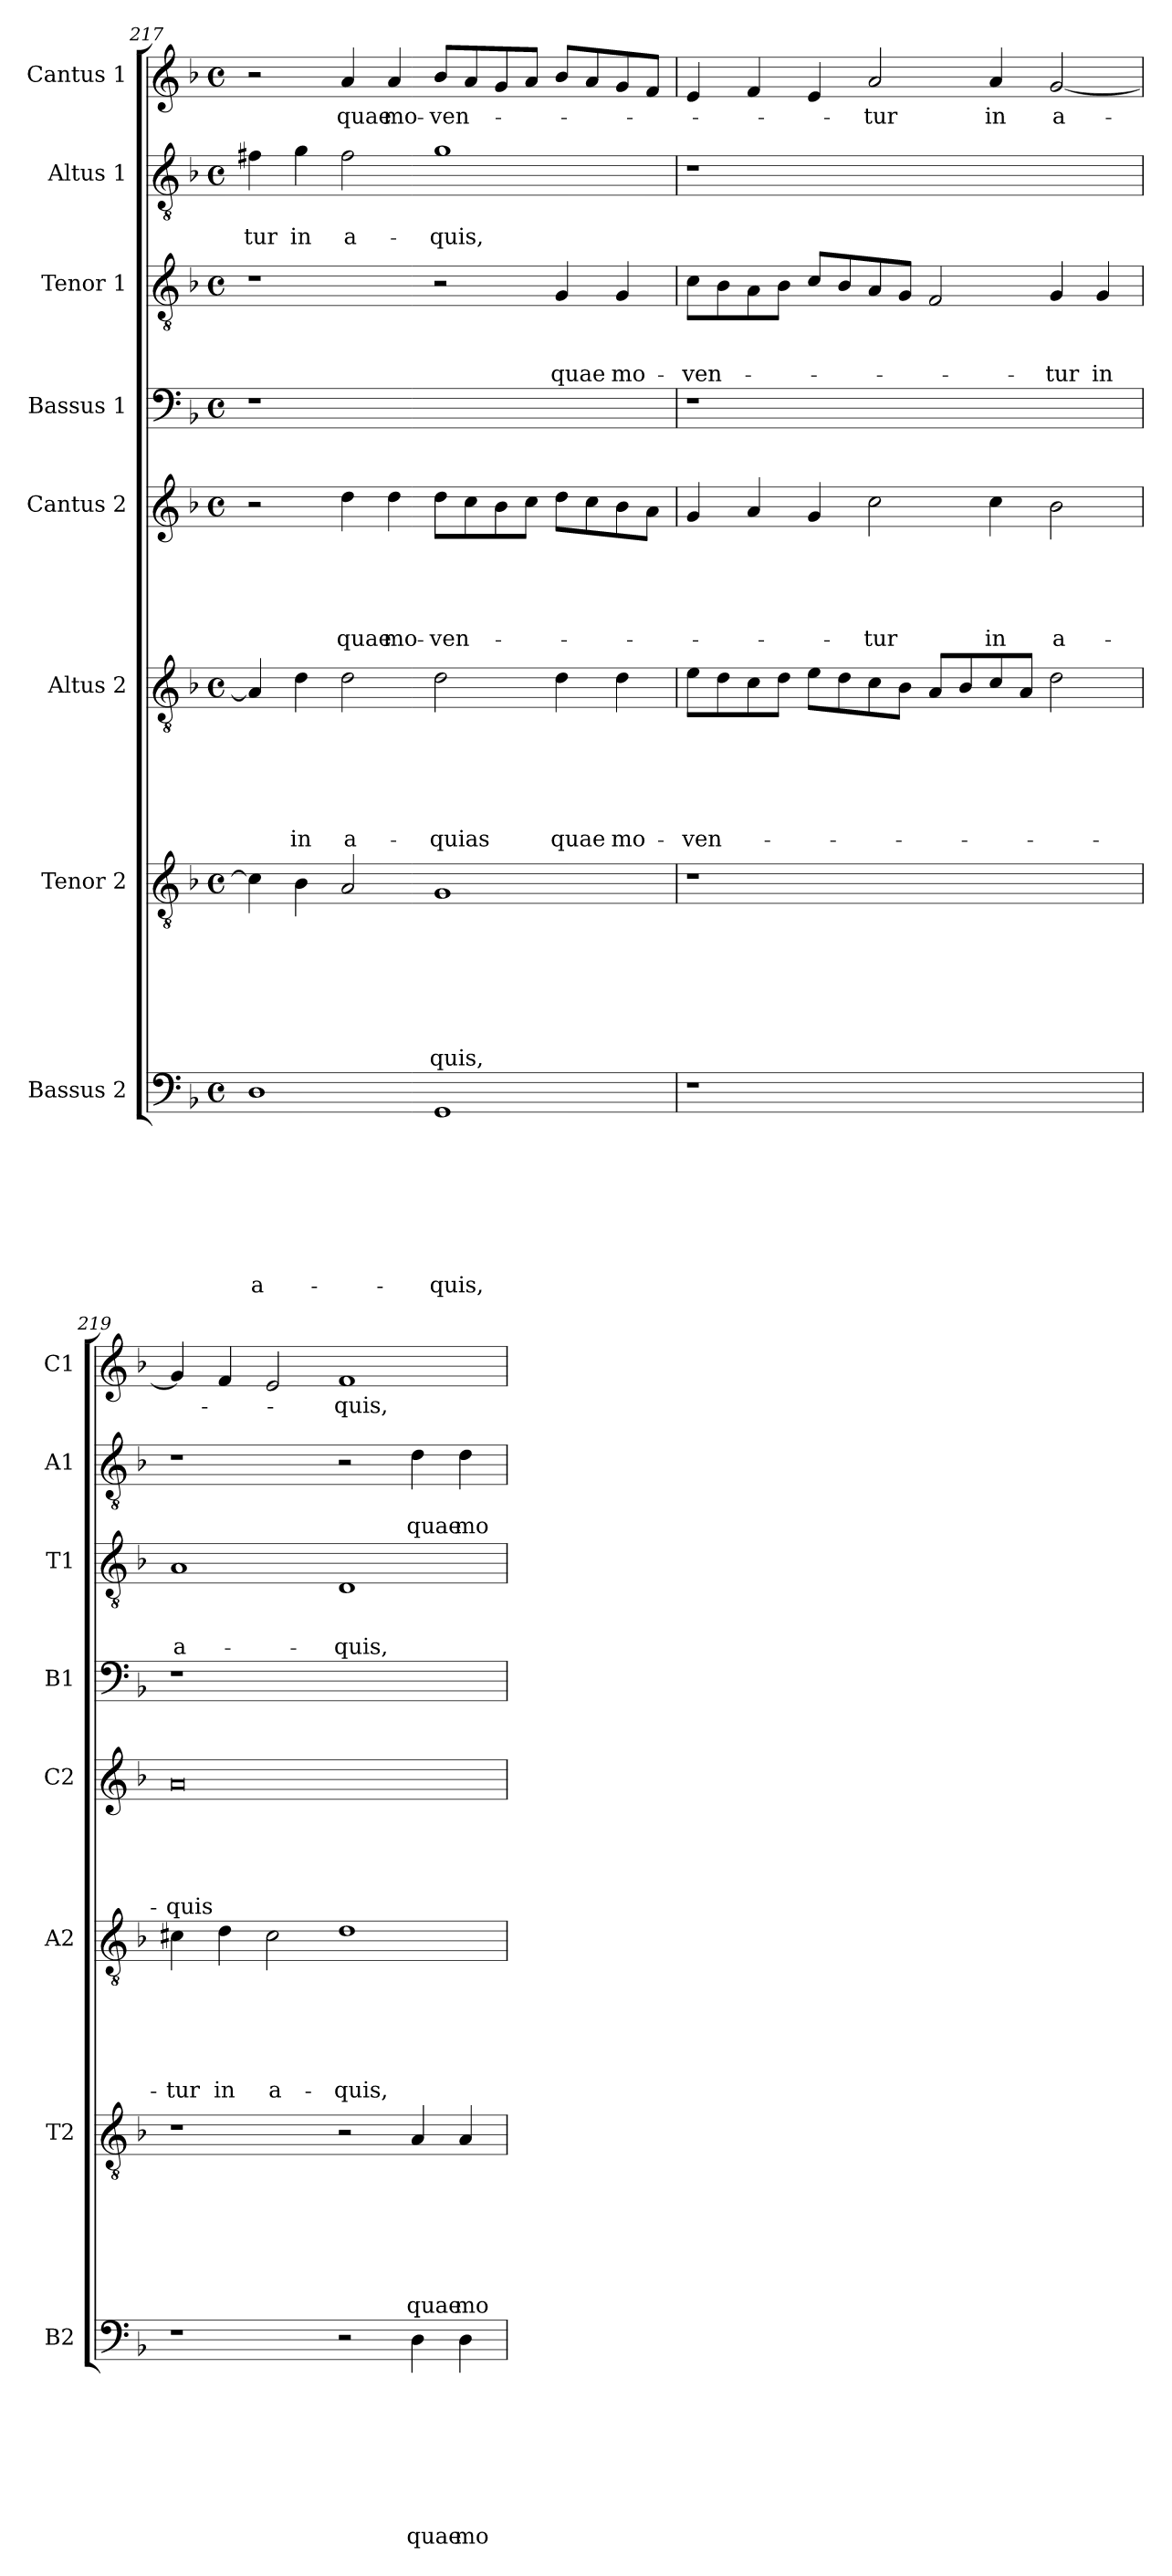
**kern	**text	**text	**text	**text	**text	**text	**text	**text	**kern	**text	**text	**text	**text	**text	**text	**text	**kern	**text	**text	**text	**text	**text	**text	**kern	**text	**text	**text	**text	**text	**kern	**kern	**text	**text	**text	**kern	**text	**text	**kern	**text
*part8	*part8	*part8	*part8	*part8	*part8	*part8	*part8	*part8	*part7	*part7	*part7	*part7	*part7	*part7	*part7	*part7	*part6	*part6	*part6	*part6	*part6	*part6	*part6	*part5	*part5	*part5	*part5	*part5	*part5	*part4	*part3	*part3	*part3	*part3	*part2	*part2	*part2	*part1	*part1
*staff8	*staff8	*staff8	*staff8	*staff8	*staff8	*staff8	*staff8	*staff8	*staff7	*staff7	*staff7	*staff7	*staff7	*staff7	*staff7	*staff7	*staff6	*staff6	*staff6	*staff6	*staff6	*staff6	*staff6	*staff5	*staff5	*staff5	*staff5	*staff5	*staff5	*staff4	*staff3	*staff3	*staff3	*staff3	*staff2	*staff2	*staff2	*staff1	*staff1
*I"Bassus 2	*	*	*	*	*	*	*	*	*I"Tenor 2	*	*	*	*	*	*	*	*I"Altus 2	*	*	*	*	*	*	*I"Cantus 2	*	*	*	*	*	*I"Bassus 1	*I"Tenor 1	*	*	*	*I"Altus 1	*	*	*I"Cantus 1	*
*I'B2	*	*	*	*	*	*	*	*	*I'T2	*	*	*	*	*	*	*	*I'A2	*	*	*	*	*	*	*I'C2	*	*	*	*	*	*I'B1	*I'T1	*	*	*	*I'A1	*	*	*I'C1	*
*clefF4	*	*	*	*	*	*	*	*	*clefGv2	*	*	*	*	*	*	*	*clefGv2	*	*	*	*	*	*	*clefG2	*	*	*	*	*	*clefF4	*clefGv2	*	*	*	*clefGv2	*	*	*clefG2	*
*k[b-]	*	*	*	*	*	*	*	*	*k[b-]	*	*	*	*	*	*	*	*k[b-]	*	*	*	*	*	*	*k[b-]	*	*	*	*	*	*k[b-]	*k[b-]	*	*	*	*k[b-]	*	*	*k[b-]	*
*d:	*	*	*	*	*	*	*	*	*d:	*	*	*	*	*	*	*	*d:	*	*	*	*	*	*	*d:	*	*	*	*	*	*d:	*d:	*	*	*	*d:	*	*	*d:	*
*M4/4	*	*	*	*	*	*	*	*	*M4/4	*	*	*	*	*	*	*	*M4/4	*	*	*	*	*	*	*M4/4	*	*	*	*	*	*M4/4	*M4/4	*	*	*	*M4/4	*	*	*M4/4	*
*met(c)	*	*	*	*	*	*	*	*	*met(c)	*	*	*	*	*	*	*	*met(c)	*	*	*	*	*	*	*met(c)	*	*	*	*	*	*met(c)	*met(c)	*	*	*	*met(c)	*	*	*met(c)	*
=217	=217	=217	=217	=217	=217	=217	=217	=217	=217	=217	=217	=217	=217	=217	=217	=217	=217	=217	=217	=217	=217	=217	=217	=217	=217	=217	=217	=217	=217	=217	=217	=217	=217	=217	=217	=217	=217	=217	=217
1D	.	.	.	.	.	.	.	a-	4c\]	.	.	.	.	.	.	.	4A/]	.	.	.	.	.	.	2r	.	.	.	.	.	1r	1r	.	.	.	4f#X\	.	-tur	2r	.
.	.	.	.	.	.	.	.	.	4B-\	.	.	.	.	.	.	.	4d\	.	.	.	.	.	in	.	.	.	.	.	.	.	.	.	.	.	4g\	.	in	.	.
.	.	.	.	.	.	.	.	.	2A/	.	.	.	.	.	.	.	2d\	.	.	.	.	.	a-	4dd\	.	.	.	.	quae	.	.	.	.	.	2f#\	.	a-	4a/	quae
.	.	.	.	.	.	.	.	.	.	.	.	.	.	.	.	.	.	.	.	.	.	.	.	4dd\	.	.	.	.	mo-	.	.	.	.	.	.	.	.	4a/	mo-
1GG	.	.	.	.	.	.	.	-quis,	1G	.	.	.	.	.	.	-quis,	2d\	.	.	.	.	.	-quias	8dd\L	.	.	.	.	-ven-	1ryy	2r	.	.	.	1g	.	-quis,	8b-/L	-ven-
.	.	.	.	.	.	.	.	.	.	.	.	.	.	.	.	.	.	.	.	.	.	.	.	8cc\	.	.	.	.	.	.	.	.	.	.	.	.	.	8a/	.
.	.	.	.	.	.	.	.	.	.	.	.	.	.	.	.	.	.	.	.	.	.	.	.	8b-\	.	.	.	.	.	.	.	.	.	.	.	.	.	8g/	.
.	.	.	.	.	.	.	.	.	.	.	.	.	.	.	.	.	.	.	.	.	.	.	.	8cc\J	.	.	.	.	.	.	.	.	.	.	.	.	.	8a/J	.
.	.	.	.	.	.	.	.	.	.	.	.	.	.	.	.	.	4d\	.	.	.	.	.	quae	8dd\L	.	.	.	.	.	.	4G/	.	.	quae	.	.	.	8b-/L	.
.	.	.	.	.	.	.	.	.	.	.	.	.	.	.	.	.	.	.	.	.	.	.	.	8cc\	.	.	.	.	.	.	.	.	.	.	.	.	.	8a/	.
.	.	.	.	.	.	.	.	.	.	.	.	.	.	.	.	.	4d\	.	.	.	.	.	mo-	8b-\	.	.	.	.	.	.	4G/	.	.	mo-	.	.	.	8g/	.
.	.	.	.	.	.	.	.	.	.	.	.	.	.	.	.	.	.	.	.	.	.	.	.	8a\J	.	.	.	.	.	.	.	.	.	.	.	.	.	8f/J	.
!!LO:PB:g=z
=218	=218	=218	=218	=218	=218	=218	=218	=218	=218	=218	=218	=218	=218	=218	=218	=218	=218	=218	=218	=218	=218	=218	=218	=218	=218	=218	=218	=218	=218	=218	=218	=218	=218	=218	=218	=218	=218	=218	=218
1r	.	.	.	.	.	.	.	.	1r	.	.	.	.	.	.	.	8e\L	.	.	.	.	.	-ven-	4g/	.	.	.	.	.	1r	8c\L	.	.	-ven-	1r	.	.	4e/	.
.	.	.	.	.	.	.	.	.	.	.	.	.	.	.	.	.	8d\	.	.	.	.	.	.	.	.	.	.	.	.	.	8B-\	.	.	.	.	.	.	.	.
.	.	.	.	.	.	.	.	.	.	.	.	.	.	.	.	.	8c\	.	.	.	.	.	.	4a/	.	.	.	.	.	.	8A\	.	.	.	.	.	.	4f/	.
.	.	.	.	.	.	.	.	.	.	.	.	.	.	.	.	.	8d\J	.	.	.	.	.	.	.	.	.	.	.	.	.	8B-\J	.	.	.	.	.	.	.	.
.	.	.	.	.	.	.	.	.	.	.	.	.	.	.	.	.	8e\L	.	.	.	.	.	.	4g/	.	.	.	.	.	.	8c/L	.	.	.	.	.	.	4e/	.
.	.	.	.	.	.	.	.	.	.	.	.	.	.	.	.	.	8d\	.	.	.	.	.	.	.	.	.	.	.	.	.	8B-/	.	.	.	.	.	.	.	.
.	.	.	.	.	.	.	.	.	.	.	.	.	.	.	.	.	8c\	.	.	.	.	.	.	2cc\	.	.	.	.	-tur	.	8A/	.	.	.	.	.	.	2a/	-tur
.	.	.	.	.	.	.	.	.	.	.	.	.	.	.	.	.	8B-\J	.	.	.	.	.	.	.	.	.	.	.	.	.	8G/J	.	.	.	.	.	.	.	.
1ryy	.	.	.	.	.	.	.	.	1ryy	.	.	.	.	.	.	.	8A/L	.	.	.	.	.	.	.	.	.	.	.	.	1ryy	2F/	.	.	.	1ryy	.	.	.	.
.	.	.	.	.	.	.	.	.	.	.	.	.	.	.	.	.	8B-/	.	.	.	.	.	.	.	.	.	.	.	.	.	.	.	.	.	.	.	.	.	.
.	.	.	.	.	.	.	.	.	.	.	.	.	.	.	.	.	8c/	.	.	.	.	.	.	4cc\	.	.	.	.	in	.	.	.	.	.	.	.	.	4a/	in
.	.	.	.	.	.	.	.	.	.	.	.	.	.	.	.	.	8A/J	.	.	.	.	.	.	.	.	.	.	.	.	.	.	.	.	.	.	.	.	.	.
.	.	.	.	.	.	.	.	.	.	.	.	.	.	.	.	.	2d\	.	.	.	.	.	.	2b-\	.	.	.	.	a-	.	4G/	.	.	-tur	.	.	.	[2g/	a-
.	.	.	.	.	.	.	.	.	.	.	.	.	.	.	.	.	.	.	.	.	.	.	.	.	.	.	.	.	.	.	4G/	.	.	in	.	.	.	.	.
=219	=219	=219	=219	=219	=219	=219	=219	=219	=219	=219	=219	=219	=219	=219	=219	=219	=219	=219	=219	=219	=219	=219	=219	=219	=219	=219	=219	=219	=219	=219	=219	=219	=219	=219	=219	=219	=219	=219	=219
1r	.	.	.	.	.	.	.	.	1r	.	.	.	.	.	.	.	4c#X\	.	.	.	.	.	-tur	0a	.	.	.	.	-quis	1r	1A	.	.	a-	1r	.	.	4g/]	.
.	.	.	.	.	.	.	.	.	.	.	.	.	.	.	.	.	4d\	.	.	.	.	.	in	.	.	.	.	.	.	.	.	.	.	.	.	.	.	4f/	.
.	.	.	.	.	.	.	.	.	.	.	.	.	.	.	.	.	2c#\	.	.	.	.	.	a-	.	.	.	.	.	.	.	.	.	.	.	.	.	.	2e/	.
2r	.	.	.	.	.	.	.	.	2r	.	.	.	.	.	.	.	1d	.	.	.	.	.	-quis,	.	.	.	.	.	.	1ryy	1D	.	.	-quis,	2r	.	.	1f	-quis,
4D\	.	.	.	.	.	.	.	quae	4A/	.	.	.	.	.	.	quae	.	.	.	.	.	.	.	.	.	.	.	.	.	.	.	.	.	.	4d\	.	quae	.	.
4D\	.	.	.	.	.	.	.	mo-	4A/	.	.	.	.	.	.	mo-	.	.	.	.	.	.	.	.	.	.	.	.	.	.	.	.	.	.	4d\	.	mo-	.	.
=	=	=	=	=	=	=	=	=	=	=	=	=	=	=	=	=	=	=	=	=	=	=	=	=	=	=	=	=	=	=	=	=	=	=	=	=	=	=	=
*-	*-	*-	*-	*-	*-	*-	*-	*-	*-	*-	*-	*-	*-	*-	*-	*-	*-	*-	*-	*-	*-	*-	*-	*-	*-	*-	*-	*-	*-	*-	*-	*-	*-	*-	*-	*-	*-	*-	*-
